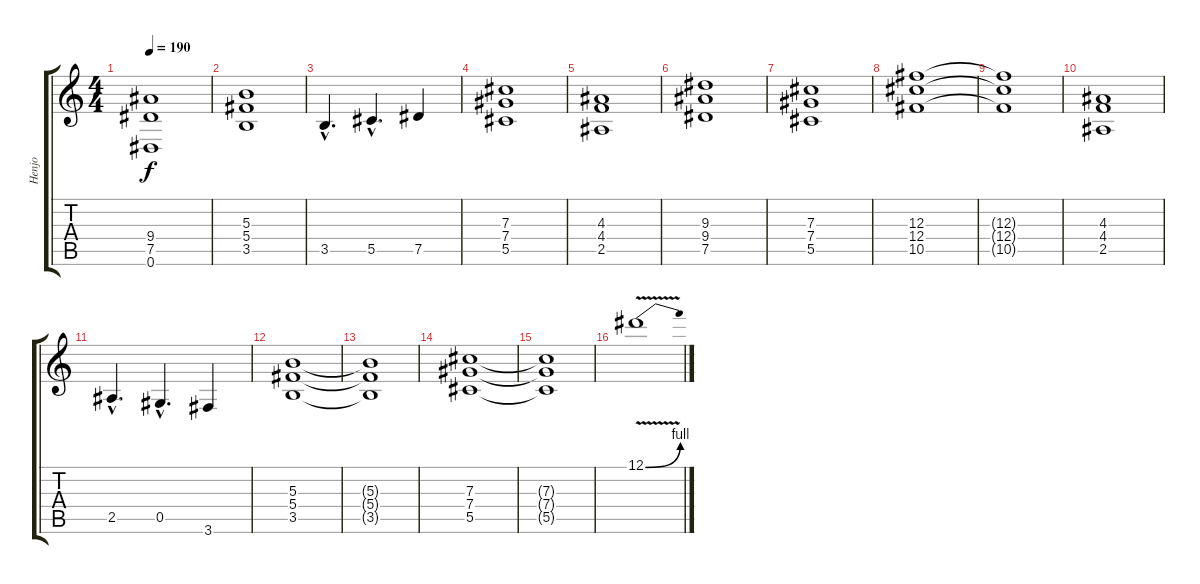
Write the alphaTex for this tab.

\track ("Henjo" "Henjo") {instrument distortionguitar}
\staff {score tabs}
\tuning (Eb4 Bb3 Gb3 Db3 Ab2 Eb2) {hide}
\ts (4 4)
\tempo 190
\clef g2
\ks c
(9.4{t} 7.5{t} 0.6{t}).1{dy f} |
(5.3 5.4 3.5).1 |
3.5{hac}.4{d} 5.5{hac}.4{d} 7.5.4 |
(7.3 7.4 5.5).1 |
(4.3 4.4 2.5).1 |
(9.3 9.4 7.5).1 |
(7.3 7.4 5.5).1 |
(12.3 12.4 10.5).1 |
(12.3{t} 12.4{t} 10.5{t}).1 |
(4.3 4.4 2.5).1 |
2.5{hac}.4{d} 0.5{hac}.4{d} 3.6.4 |
(5.3 5.4 3.5).1 |
(5.3{t} 5.4{t} 3.5{t}).1 |
(7.3 7.4 5.5).1 |
(7.3{t} 7.4{t} 5.5{t}).1 |
12.1{be (bend 0 0 60 4) v}.1
